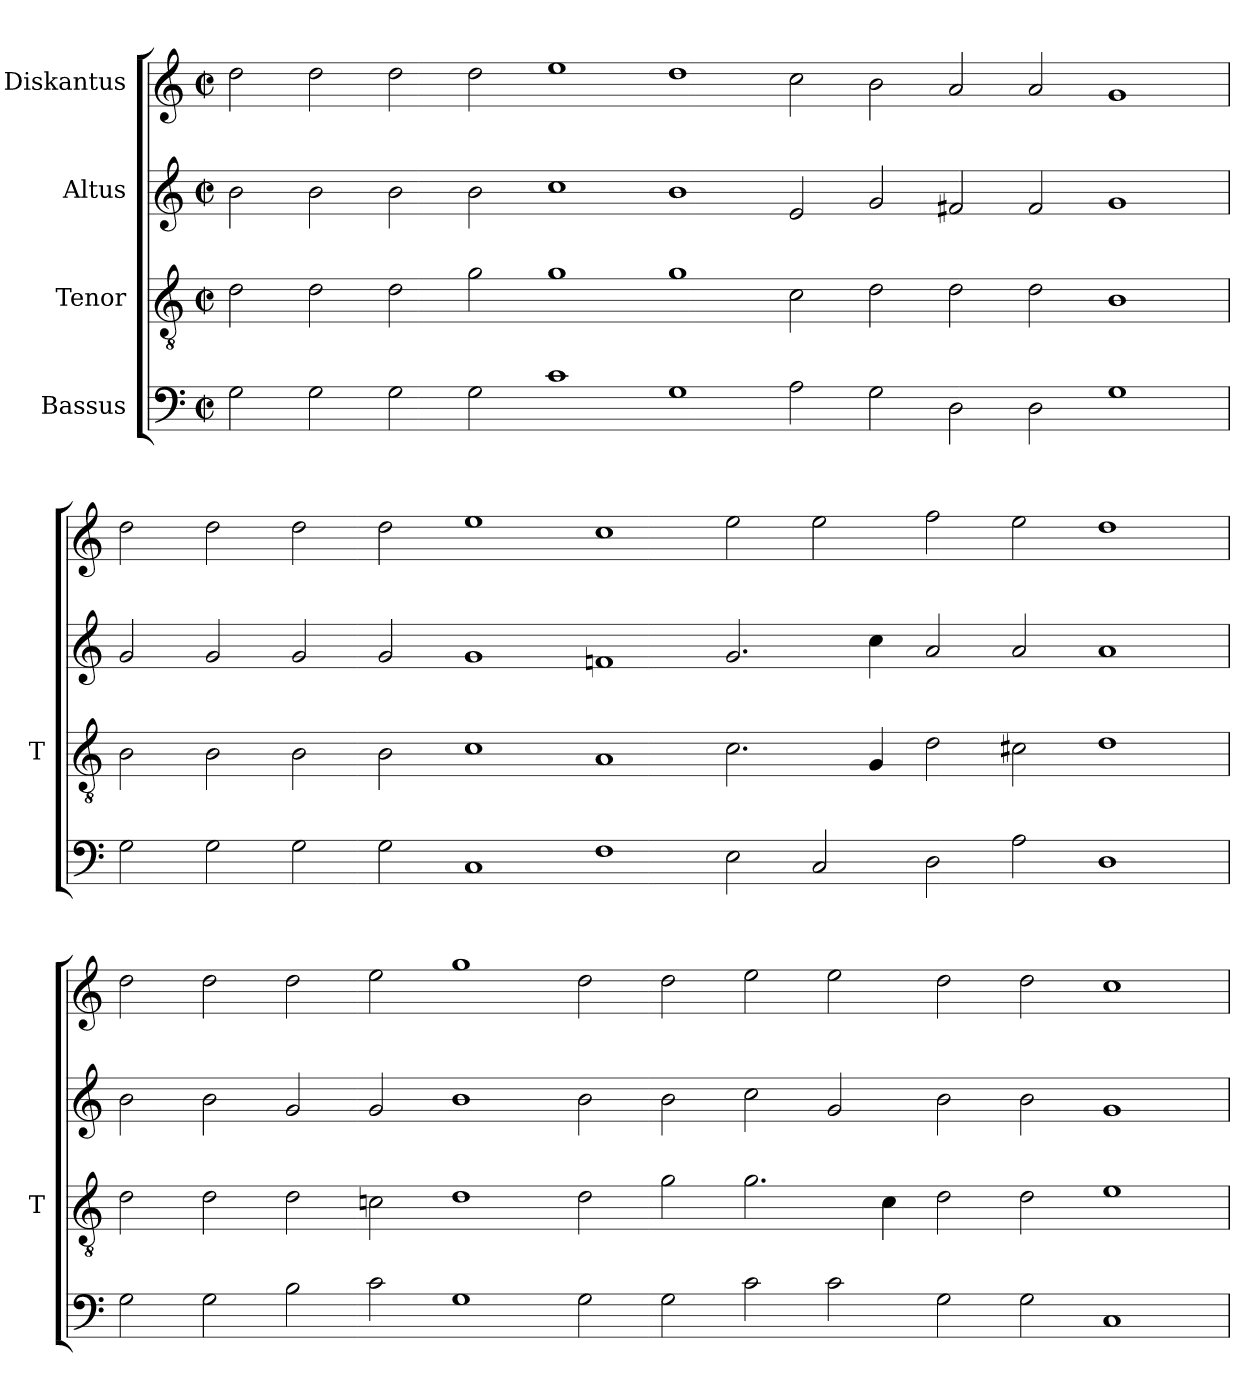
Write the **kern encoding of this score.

**kern	**kern	**kern	**kern
*part4	*part3	*part2	*part1
*staff4	*staff3	*staff2	*staff1
*I"Bassus	*I"Tenor	*I"Altus	*I"Diskantus
*	*I'T	*	*
*clefF4	*clefGv2	*clefG2	*clefG2
*k[]	*k[]	*k[]	*k[]
*M2/2	*M2/2	*M2/2	*M2/2
*met(c|)	*met(c|)	*met(c|)	*met(c|)
=	=	=	=
2G	2d	2b	2dd
2G	2d	2b	2dd
2G	2d	2b	2dd
2G	2g	2b	2dd
1c	1g	1cc	1ee
1G	1g	1b	1dd
2A	2c	2e	2cc
2G	2d	2g	2b
2D	2d	2f#X	2a
2D	2d	2f#	2a
1G	1B	1g	1g
=	=	=	=
2G	2B	2g	2dd
2G	2B	2g	2dd
2G	2B	2g	2dd
2G	2B	2g	2dd
1C	1c	1g	1ee
1F	1A	1fn	1cc
2E	2.c	2.g	2ee
2C	.	.	2ee
.	4G	4cc	.
2D	2d	2a	2ff
2A	2c#X	2a	2ee
1D	1d	1a	1dd
=	=	=	=
2G	2d	2b	2dd
2G	2d	2b	2dd
2B	2d	2g	2dd
2c	2cn	2g	2ee
1G	1d	1b	1gg
2G	2d	2b	2dd
2G	2g	2b	2dd
2c	2.g	2cc	2ee
2c	.	2g	2ee
.	4c	.	.
2G	2d	2b	2dd
2G	2d	2b	2dd
1C	1e	1g	1cc
=	=	=	=
*-	*-	*-	*-
